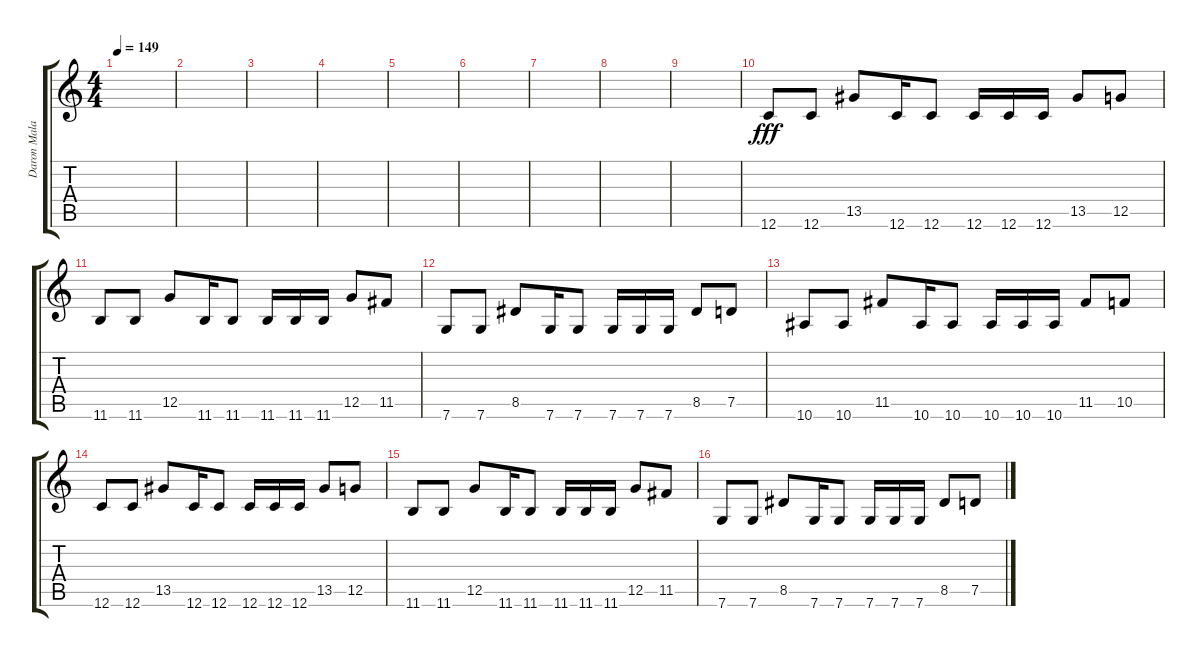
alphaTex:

\track ("Daron Malakian (Distortion)" "Daron Mala") {instrument distortionguitar}
\staff {score tabs}
\tuning (D4 A3 F3 C3 G2 C2) {hide}
\ts (4 4)
\tempo 149
\clef g2
\ks c
|
|
|
|
|
|
|
|
|
12.6.8{dy fff} 12.6.8 13.5.8 12.6.16 12.6.8 12.6.16 12.6.16 12.6.16 13.5.8 12.5.8 |
11.6.8 11.6.8 12.5.8 11.6.16 11.6.8 11.6.16 11.6.16 11.6.16 12.5.8 11.5.8 |
7.6.8 7.6.8 8.5.8 7.6.16 7.6.8 7.6.16 7.6.16 7.6.16 8.5.8 7.5.8 |
10.6.8 10.6.8 11.5.8 10.6.16 10.6.8 10.6.16 10.6.16 10.6.16 11.5.8 10.5.8 |
12.6.8 12.6.8 13.5.8 12.6.16 12.6.8 12.6.16 12.6.16 12.6.16 13.5.8 12.5.8 |
11.6.8 11.6.8 12.5.8 11.6.16 11.6.8 11.6.16 11.6.16 11.6.16 12.5.8 11.5.8 |
7.6.8 7.6.8 8.5.8 7.6.16 7.6.8 7.6.16 7.6.16 7.6.16 8.5.8 7.5.8
